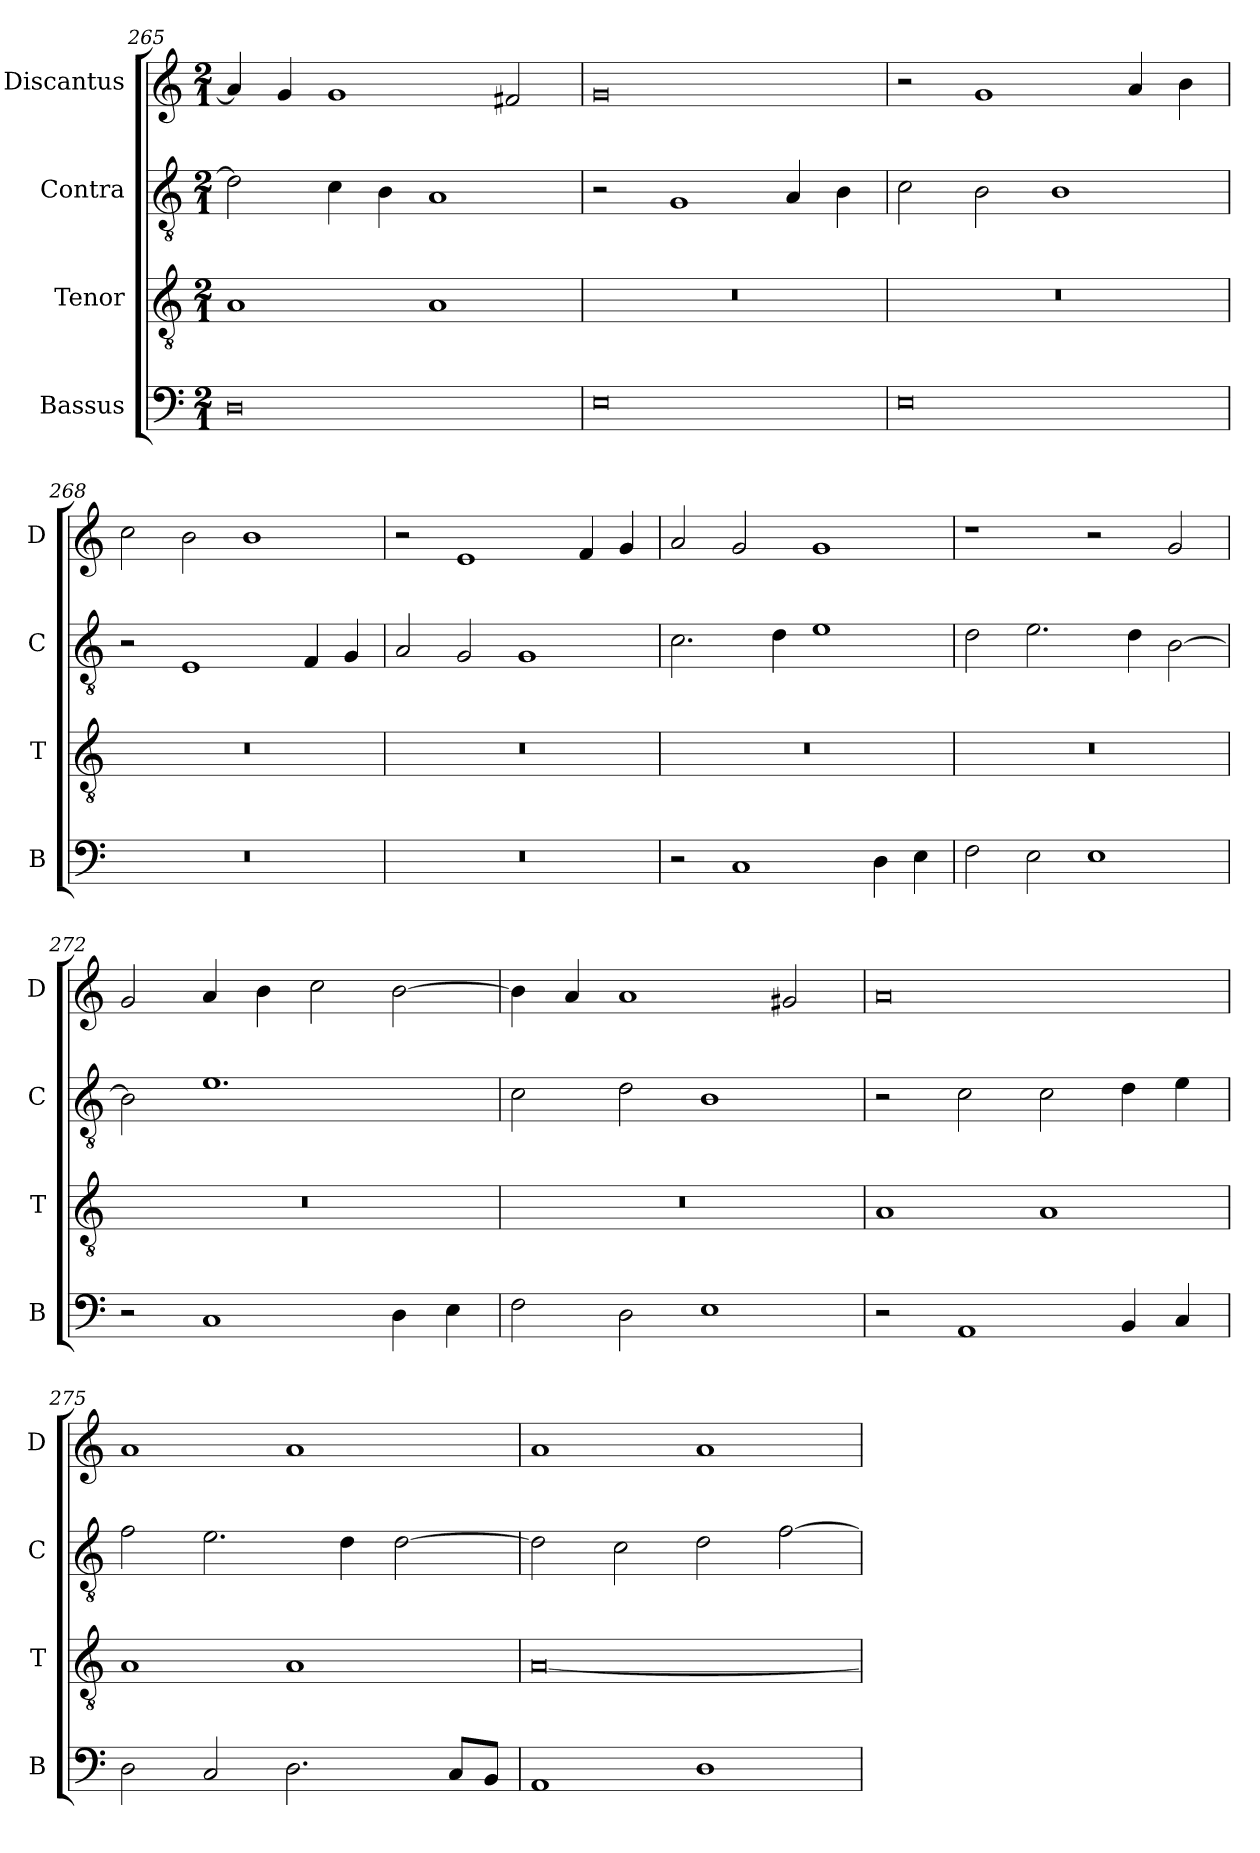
**kern	**kern	**kern	**kern
*part4	*part3	*part2	*part1
*staff4	*staff3	*staff2	*staff1
*I"Bassus	*I"Tenor	*I"Contra	*I"Discantus
*I'B	*I'T	*I'C	*I'D
*clefF4	*clefGv2	*clefGv2	*clefG2
*k[]	*k[]	*k[]	*k[]
*M2/1	*M2/1	*M2/1	*M2/1
=265	=265	=265	=265
0D	1A	2d\]	4a/]
.	.	.	4g/
.	.	4c\	1g
.	.	4B\	.
.	1A	1A	.
.	.	.	2f#X/
=266	=266	=266	=266
0E	0r	2r	0g
.	.	1G	.
.	.	4A/	.
.	.	4B\	.
=267	=267	=267	=267
0E	0r	2c\	2r
.	.	2B\	1g
.	.	1B	.
.	.	.	4a/
.	.	.	4b\
=268	=268	=268	=268
0r	0r	2r	2cc\
.	.	1E	2b\
.	.	.	1b
.	.	4F/	.
.	.	4G/	.
=269	=269	=269	=269
0r	0r	2A/	2r
.	.	2G/	1e
.	.	1G	.
.	.	.	4f/
.	.	.	4g/
=270	=270	=270	=270
2r	0r	2.c\	2a/
1C	.	.	2g/
.	.	4d\	.
.	.	1e	1g
4D\	.	.	.
4E\	.	.	.
=271	=271	=271	=271
2F\	0r	2d\	1r
2E\	.	2.e\	.
1E	.	.	2r
.	.	4d\	.
.	.	[2B\	2g/
=272	=272	=272	=272
2r	0r	2B\]	2g/
1C	.	1.e	4a/
.	.	.	4b\
.	.	.	2cc\
4D\	.	.	[2b\
4E\	.	.	.
=273	=273	=273	=273
2F\	0r	2c\	4b\]
.	.	.	4a/
2D\	.	2d\	1a
1E	.	1B	.
.	.	.	2g#X/
=274	=274	=274	=274
2r	1A	2r	0a
1AA	.	2c\	.
.	1A	2c\	.
4BB/	.	4d\	.
4C/	.	4e\	.
=275	=275	=275	=275
2D\	1A	2f\	1a
2C/	.	2.e\	.
2.D\	1A	.	1a
.	.	4d\	.
.	.	[2d\	.
8C/L	.	.	.
8BB/J	.	.	.
=276	=276	=276	=276
1AA	[0A	2d\]	1a
.	.	2c\	.
1D	.	2d\	1a
.	.	[2f\	.
=	=	=	=
*-	*-	*-	*-
